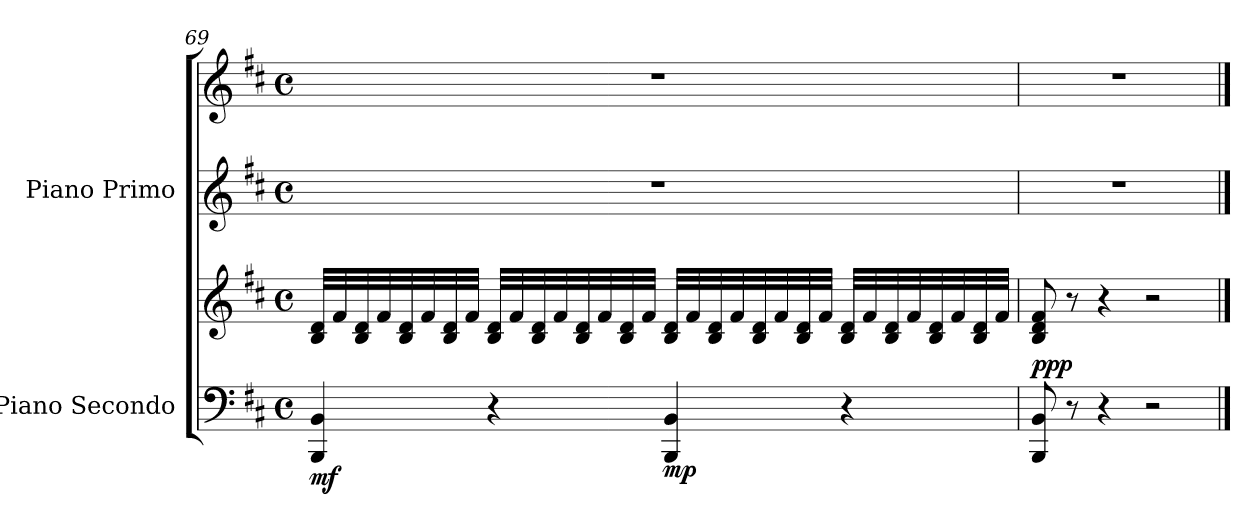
**kern	**kern	**dynam	**kern	**kern
*part2	*part2	*part2	*part1	*part1
*staff4	*staff3	*staff3/4	*staff2	*staff1
*I"Piano Secondo	*	*	*I"Piano Primo	*
*I'Pno. S.	*	*	*I'Pno. P.	*
!!LO:PB:g=z
*clefF4	*clefG2	*	*clefG2	*clefG2
*k[f#c#]	*k[f#c#]	*	*k[f#c#]	*k[f#c#]
*M4/4	*M4/4	*	*M4/4	*M4/4
*met(c)	*met(c)	*	*met(c)	*met(c)
=69	=69	=69	=69	=69
!	!	!LO:DY:b=2	!	!
4BBB/ 4BB/	32B/ 32d/LLL	mf	1r	1r
.	32f#/	.	.	.
.	32B/ 32d/	.	.	.
.	32f#/	.	.	.
.	32B/ 32d/	.	.	.
.	32f#/	.	.	.
.	32B/ 32d/	.	.	.
.	32f#/JJJ	.	.	.
4r	32B/ 32d/LLL	.	.	.
.	32f#/	.	.	.
.	32B/ 32d/	.	.	.
.	32f#/	.	.	.
.	32B/ 32d/	.	.	.
.	32f#/	.	.	.
.	32B/ 32d/	.	.	.
.	32f#/JJJ	.	.	.
!	!	!LO:DY:b=2	!	!
4BBB/ 4BB/	32B/ 32d/LLL	mp	.	.
.	32f#/	.	.	.
.	32B/ 32d/	.	.	.
.	32f#/	.	.	.
.	32B/ 32d/	.	.	.
.	32f#/	.	.	.
.	32B/ 32d/	.	.	.
.	32f#/JJJ	.	.	.
4r	32B/ 32d/LLL	.	.	.
.	32f#/	.	.	.
.	32B/ 32d/	.	.	.
.	32f#/	.	.	.
.	32B/ 32d/	.	.	.
.	32f#/	.	.	.
.	32B/ 32d/	.	.	.
.	32f#/JJJ	.	.	.
=70	=70	=70	=70	=70
!	!	!LO:DY:a=2	!	!
!	!	!LO:DY:n=1:b	!	!
8BBB/ 8BB/	8B/ 8d/ 8f#/	p pp	1r	1r
8r	8r	.	.	.
4r	4r	.	.	.
2r	2r	.	.	.
==	==	==	==	==
*-	*-	*-	*-	*-
